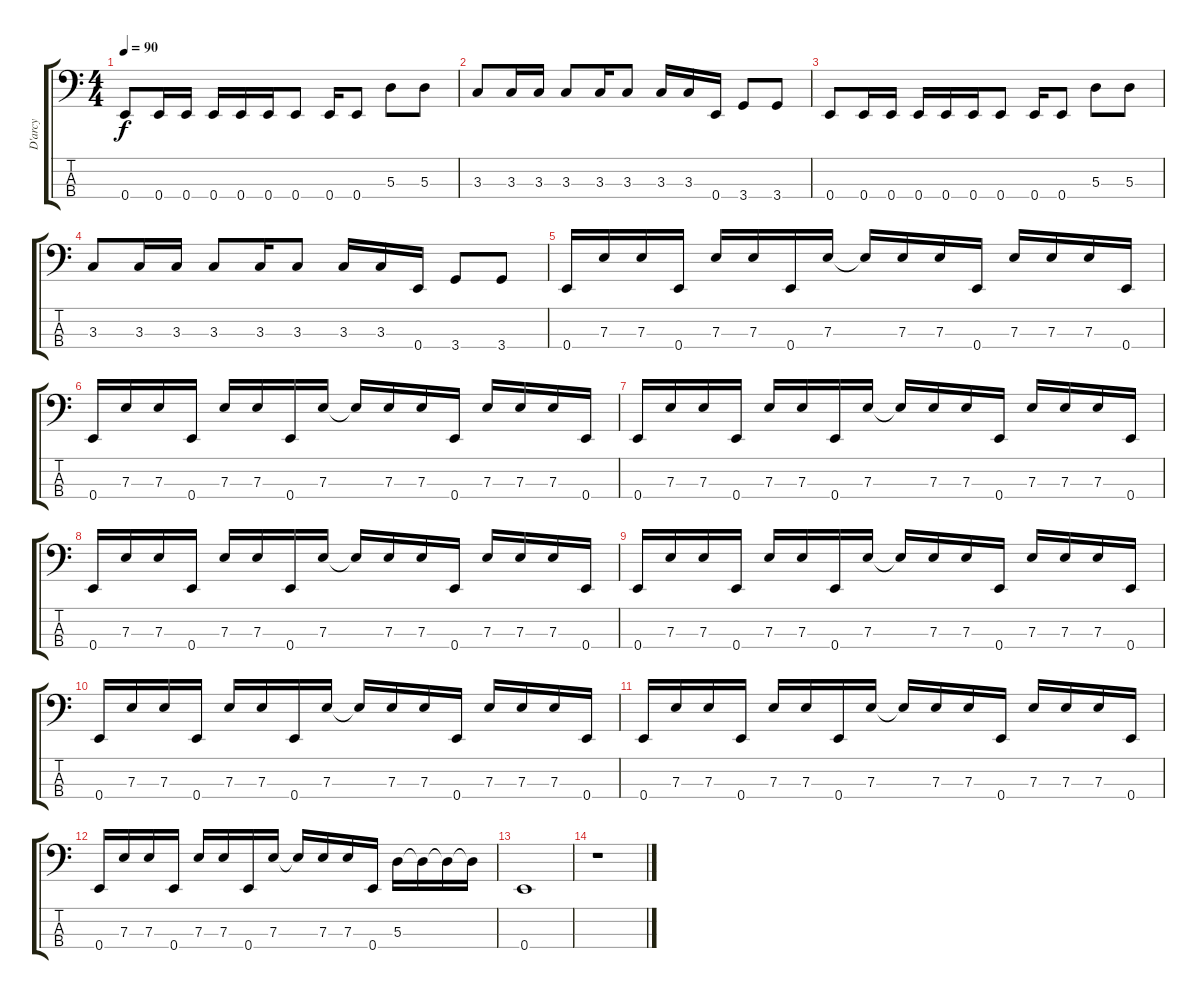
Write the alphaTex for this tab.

\track ("D'arcy" "D'arcy") {instrument fretlessbass}
\staff {score tabs}
\tuning (G2 D2 A1 E1) {hide}
\ts (4 4)
\tempo 90
\clef f4
\ks c
0.4.8{dy f} 0.4.16 0.4.16 0.4.16 0.4.16 0.4.16 0.4.8 0.4.16 0.4.8 5.3.8 5.3.8 |
3.3.8 3.3.16 3.3.16 3.3.8 3.3.16 3.3.8 3.3.16 3.3.16 0.4.16 3.4.8 3.4.8 |
0.4.8 0.4.16 0.4.16 0.4.16 0.4.16 0.4.16 0.4.8 0.4.16 0.4.8 5.3.8 5.3.8 |
3.3.8 3.3.16 3.3.16 3.3.8 3.3.16 3.3.8 3.3.16 3.3.16 0.4.16 3.4.8 3.4.8 |
0.4.16 7.3.16 7.3.16 0.4.16 7.3.16 7.3.16 0.4.16 7.3.16 7.3{t}.16 7.3.16 7.3.16 0.4.16 7.3.16 7.3.16 7.3.16 0.4.16 |
0.4.16 7.3.16 7.3.16 0.4.16 7.3.16 7.3.16 0.4.16 7.3.16 7.3{t}.16 7.3.16 7.3.16 0.4.16 7.3.16 7.3.16 7.3.16 0.4.16 |
0.4.16 7.3.16 7.3.16 0.4.16 7.3.16 7.3.16 0.4.16 7.3.16 7.3{t}.16 7.3.16 7.3.16 0.4.16 7.3.16 7.3.16 7.3.16 0.4.16 |
0.4.16 7.3.16 7.3.16 0.4.16 7.3.16 7.3.16 0.4.16 7.3.16 7.3{t}.16 7.3.16 7.3.16 0.4.16 7.3.16 7.3.16 7.3.16 0.4.16 |
0.4.16 7.3.16 7.3.16 0.4.16 7.3.16 7.3.16 0.4.16 7.3.16 7.3{t}.16 7.3.16 7.3.16 0.4.16 7.3.16 7.3.16 7.3.16 0.4.16 |
0.4.16 7.3.16 7.3.16 0.4.16 7.3.16 7.3.16 0.4.16 7.3.16 7.3{t}.16 7.3.16 7.3.16 0.4.16 7.3.16 7.3.16 7.3.16 0.4.16 |
0.4.16 7.3.16 7.3.16 0.4.16 7.3.16 7.3.16 0.4.16 7.3.16 7.3{t}.16 7.3.16 7.3.16 0.4.16 7.3.16 7.3.16 7.3.16 0.4.16 |
0.4.16 7.3.16 7.3.16 0.4.16 7.3.16 7.3.16 0.4.16 7.3.16 7.3{t}.16 7.3.16 7.3.16 0.4.16 5.3.16 5.3{t}.16 5.3{t}.16 5.3{t}.16 |
0.4.1 |
r.1
